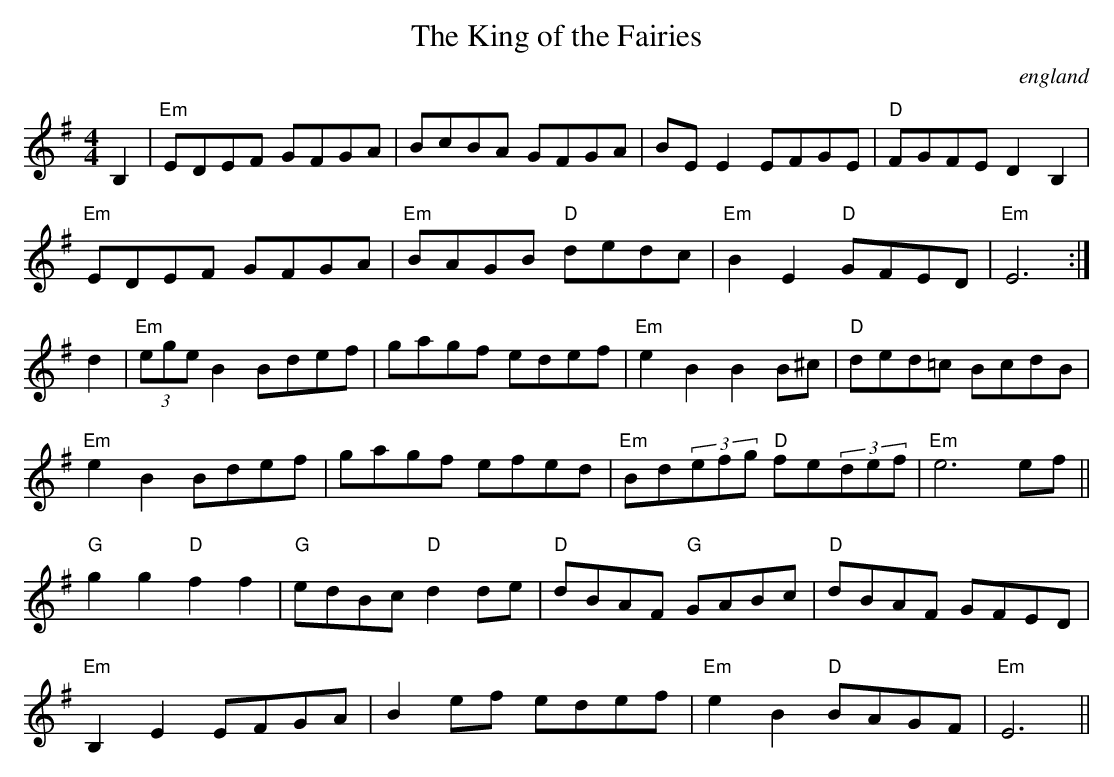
X:1
T:The King of the Fairies
O:england
M:4/4
L:1/4
K:Em
B,|"Em"E/2D/2E/2F/2 G/2F/2G/2A/2|B/2c/2B/2A/2 G/2F/2G/2A/2|\
B/2E/2E E/2F/2G/2E/2|"D"F/2G/2F/2E/2 DB,|
"Em"E/2D/2E/2F/2 G/2F/2G/2A/2|"Em"B/2A/2G/2B/2 "D"d/2e/2d/2c/2|\
"Em"BE "D"G/2F/2E/2D/2|"Em"E3:|
d|(3"Em"e/2g/2e/2B B/2d/2e/2f/2|g/2a/2g/2f/2 e/2d/2e/2f/2|"Em"eB BB/2^c/2|\
"D"d/2e/2d/2=c/2 B/2c/2d/2B/2|
"Em"eB B/2d/2e/2f/2|g/2a/2g/2f/2 e/2f/2e/2d/2|\
"Em"B/2d/2(3e/2f/2g/2 "D"f/2e/2(3d/2e/2f/2|"Em"e3e/2f/2||
"G"gg "D"ff|"G"e/2d/2B/2c/2 "D"dd/2e/2|"D"d/2B/2A/2F/2 "G"G/2A/2B/2c/2|\
"D"d/2B/2A/2F/2 G/2F/2E/2D/2|
"Em"B,E E/2F/2G/2A/2|Be/2f/2 e/2d/2e/2f/2|"Em"eB "D"B/2A/2G/2F/2|"Em"E3||
